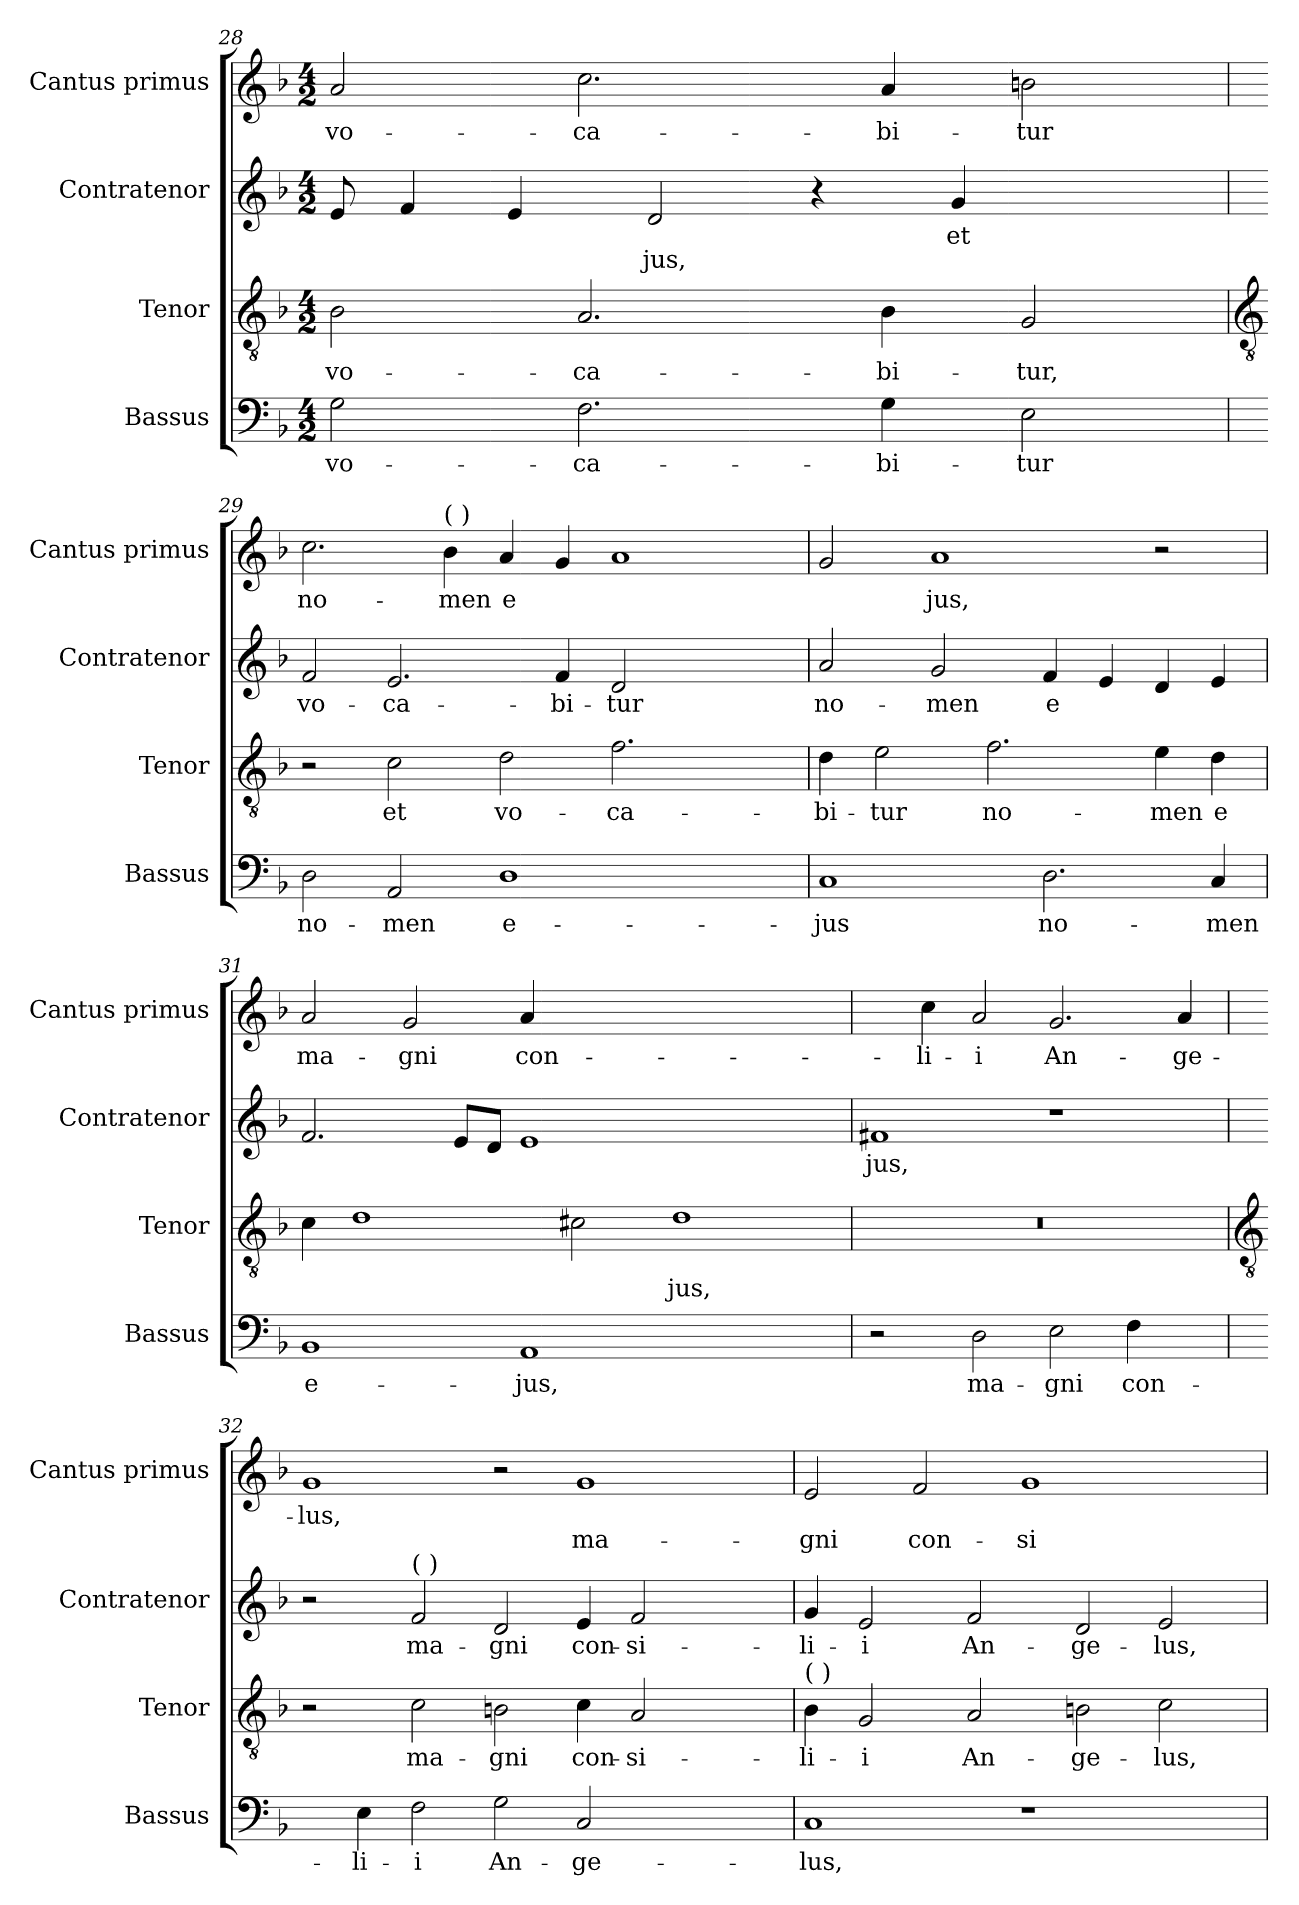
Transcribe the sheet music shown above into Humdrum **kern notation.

**kern	**text	**kern	**text	**kern	**text	**text	**kern	**text	**text
*part4	*part4	*part3	*part3	*part2	*part2	*part2	*part1	*part1	*part1
*staff4	*staff4	*staff3	*staff3	*staff2	*staff2	*staff2	*staff1	*staff1	*staff1
*I"Bassus	*	*I"Tenor	*	*I"Contratenor	*	*	*I"Cantus primus	*	*
*I'Bassus	*	*I'Tenor	*	*I'Contratenor	*	*	*I'Cantus primus	*	*
!!LO:LB:g=z
*clefF4	*	*clefGv2	*	*clefG2	*	*	*clefG2	*	*
*k[b-]	*	*k[b-]	*	*k[b-]	*	*	*k[b-]	*	*
*F:	*	*F:	*	*F:	*	*	*F:	*	*
*M4/2	*	*M4/2	*	*M4/2	*	*	*M4/2	*	*
=28	=28	=28	=28	=28	=28	=28	=28	=28	=28
!	!LO:LY:b	!	!LO:LY:b	!	!	!	!	!LO:LY:b	!
2G	vo-	2B-	vo-	8e	.	.	2a	vo-	.
.	.	.	.	4f	.	.	.	.	.
.	.	.	.	4e	.	.	.	.	.
!	!LO:LY:b	!	!LO:LY:b	!	!	!	!	!LO:LY:b	!
2.F	-ca-	2.A	-ca-	.	.	.	2.cc	-ca-	.
!	!	!	!	!	!	!LO:LY:b	!	!	!
.	.	.	.	2d	.	jus,	.	.	.
.	.	.	.	4r	.	.	.	.	.
!	!LO:LY:b	!	!LO:LY:b	!	!	!	!	!LO:LY:b	!
4G	-bi-	4B-	-bi-	.	.	.	4a	-bi-	.
!	!	!	!	!	!LO:LY:b	!	!	!	!
.	.	.	.	4g	et	.	.	.	.
!	!LO:LY:b	!	!LO:LY:b	!	!	!	!	!LO:LY:b	!
2E	-tur	2G	-tur,	.	.	.	2bn	-tur	.
.	.	.	.	4.ryy	.	.	.	.	.
!!LO:LB:g=z
=29	=29	=29	=29	=29	=29	=29	=29	=29	=29
*	*	*clefGv2	*	*	*	*	*	*	*
!	!LO:LY:b	!	!	!	!LO:LY:b	!	!	!LO:LY:b	!
2D	no-	2r	.	2f	vo-	.	2.cc	no-	.
!	!LO:LY:b	!	!LO:LY:b	!	!LO:LY:b	!	!	!	!
2AA	-men	2c	et	2.e	-ca-	.	.	.	.
!	!	!	!	!	!	!	!LO:TX:a:t=(  )	!	!
!	!	!	!	!	!	!	!	!LO:LY:b	!
.	.	.	.	.	.	.	4b-	-men	.
!	!LO:LY:b	!	!LO:LY:b	!	!	!	!	!LO:LY:b	!
1D	e-	2d	vo-	.	.	.	4a	e	.
!	!	!	!	!	!LO:LY:b	!	!	!	!
.	.	.	.	4f	-bi-	.	4g	.	.
!	!	!	!LO:LY:b	!	!LO:LY:b	!	!	!	!
.	.	2.f	-ca-	2d	-tur	.	1a	.	.
2ryy	.	.	.	2ryy	.	.	.	.	.
.	.	4ryy	.	.	.	.	.	.	.
=30	=30	=30	=30	=30	=30	=30	=30	=30	=30
!	!LO:LY:b	!	!LO:LY:b	!	!LO:LY:b	!	!	!	!
1C	-jus	4d	-bi-	2a	no-	.	2g	.	.
!	!	!	!LO:LY:b	!	!	!	!	!	!
.	.	2e	-tur	.	.	.	.	.	.
!	!	!	!	!	!LO:LY:b	!	!	!LO:LY:b	!
.	.	.	.	2g	-men	.	1a	jus,	.
!	!	!	!LO:LY:b	!	!	!	!	!	!
.	.	2.f	no-	.	.	.	.	.	.
!	!LO:LY:b	!	!	!	!LO:LY:b	!	!	!	!
2.D	no-	.	.	4f	e	.	.	.	.
.	.	.	.	4e	.	.	.	.	.
!	!	!	!LO:LY:b	!	!	!	!	!	!
.	.	4e	-men	4d	.	.	2r	.	.
!	!LO:LY:b	!	!LO:LY:b	!	!	!	!	!	!
4C	-men	4d	e	4e	.	.	.	.	.
=31	=31	=31	=31	=31	=31	=31	=31	=31	=31
!	!LO:LY:b	!	!	!	!	!	!	!LO:LY:b	!
1BB-	e-	4c	.	2.f	.	.	2a	ma-	.
.	.	1d	.	.	.	.	.	.	.
!	!	!	!	!	!	!	!	!LO:LY:b	!
.	.	.	.	.	.	.	2g	-gni	.
.	.	.	.	8eL	.	.	.	.	.
.	.	.	.	8dJ	.	.	.	.	.
!	!LO:LY:b	!	!	!	!	!	!	!LO:LY:b	!
1AA	-jus,	.	.	1e	.	.	4a	con-	.
!	!	!	!	!	!	!	!	!LO:LY:b	!
.	.	2c#X	.	.	.	.	[4b-yy	-si-	.
.	.	.	.	.	.	.	1ryy	.	.
!	!	!	!LO:LY:b	!	!	!	!	!	!
.	.	1d	jus,	.	.	.	.	.	.
2.ryy	.	.	.	2.ryy	.	.	.	.	.
.	.	.	.	.	.	.	4ryy	.	.
!!LO:LB:g=z
=32	=32	=32	=32	=32	=32	=32	=32	=32	=32
!	!	!	!	!	!LO:LY:b	!	!	!	!
2r	.	0r	.	1f#X	jus,	.	4b-yy]	.	.
!	!	!	!	!	!	!	!	!LO:LY:b	!
.	.	.	.	.	.	.	4cc	-li-	.
!	!LO:LY:b	!	!	!	!	!	!	!LO:LY:b	!
2D	ma-	.	.	.	.	.	2a	-i	.
!	!LO:LY:b	!	!	!	!	!	!	!LO:LY:b	!
2E	-gni	.	.	1r	.	.	2.g	An-	.
!	!LO:LY:b	!	!	!	!	!	!	!	!
4F	con-	.	.	.	.	.	.	.	.
!	!LO:LY:b	!	!	!	!	!	!	!LO:LY:b	!
[4Gyy	-si-	.	.	.	.	.	4a	-ge-	.
!!LO:LB:g=z
=32A	=32A	=32A	=32A	=32A	=32A	=32A	=32A	=32A	=32A
*	*	*clefGv2	*	*	*	*	*	*	*
*	*	*^	*	*	*	*	*	*	*
!	!	!	!	!	!	!	!	!	!LO:LY:b	!
4Gyy]	.	2r	0ryy	.	2r	.	.	1g	-lus,	.
!	!LO:LY:b	!	!	!	!	!	!	!	!	!
4E	-li-	.	.	.	.	.	.	.	.	.
!	!	!	!	!	!LO:TX:a:t=(  )	!	!	!	!	!
!	!LO:LY:b	!	!	!LO:LY:b	!	!LO:LY:b	!	!	!	!
2F	-i	2c	.	ma-	2f	ma-	.	.	.	.
!	!LO:LY:b	!	!	!LO:LY:b	!	!LO:LY:b	!	!	!	!
2G	An-	2Bn	.	-gni	2d	-gni	.	2r	.	.
!	!LO:LY:b	!	!	!LO:LY:b	!	!LO:LY:b	!	!	!	!LO:LY:b
2C	-ge-	4c	.	con-	4e	con-	.	1g	.	ma-
!	!	!	!	!LO:LY:b	!	!LO:LY:b	!	!	!	!
.	.	2A	.	-si-	2f	-si-	.	.	.	.
2ryy	.	.	4ryy	.	.	.	.	.	.	.
.	.	4ryy	4ryy	.	4ryy	.	.	.	.	.
=34A	=34A	=34A	=34A	=34A	=34A	=34A	=34A	=34A	=34A	=34A
!	!	!LO:TX:a:t=(  )	!	!	!	!	!	!	!	!
!	!LO:LY:b	!	!	!LO:LY:b	!	!LO:LY:b	!	!	!	!LO:LY:b
1C	-lus,	4B-	0ryy	-li-	4g	-li-	.	2e	.	-gni
!	!	!	!	!LO:LY:b	!	!LO:LY:b	!	!	!	!
.	.	2G	.	-i	2e	-i	.	.	.	.
!	!	!	!	!	!	!	!	!	!	!LO:LY:b
.	.	.	.	.	.	.	.	2f	.	con-
!	!	!	!	!LO:LY:b	!	!LO:LY:b	!	!	!	!
.	.	2A	.	An-	2f	An-	.	.	.	.
!	!	!	!	!	!	!	!	!	!	!LO:LY:b
1r	.	.	.	.	.	.	.	1g	.	-si-
!	!	!	!	!LO:LY:b	!	!LO:LY:b	!	!	!	!
.	.	2Bn	.	-ge-	2d	-ge-	.	.	.	.
!	!	!	!	!LO:LY:b	!	!LO:LY:b	!	!	!	!
.	.	2c	.	-lus,	2e	-lus,	.	.	.	.
4ryy	.	.	4ryy	.	.	.	.	4ryy	.	.
*	*	*v	*v	*	*	*	*	*	*	*
=	=	=	=	=	=	=	=	=	=
*-	*-	*-	*-	*-	*-	*-	*-	*-	*-
